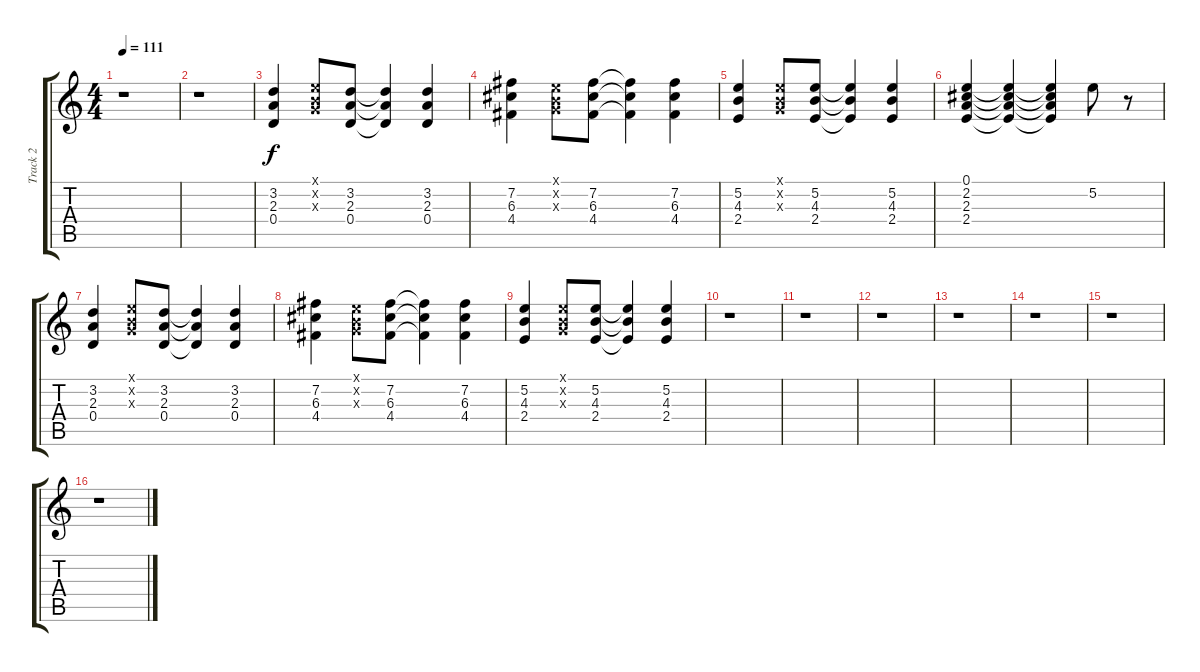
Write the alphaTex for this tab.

\track ("Track 2" "Track 2") {instrument acousticguitarsteel bank 177}
\staff {score tabs}
\tuning (E4 B3 G3 D3 A2 E2) {hide}
\ts (4 4)
\tempo 111
\clef g2
\ks c
r.1{dy f} |
r.1 |
(3.2 2.3 0.4).4 (0.1{x} 0.2{x} 0.3{x}).8 (3.2 2.3 0.4).8 (3.2{t} 2.3{t} 0.4{t}).4 (3.2 2.3 0.4).4 |
(7.2 6.3 4.4).4 (0.1{x} 0.2{x} 0.3{x}).8 (7.2 6.3 4.4).8 (7.2{t} 6.3{t} 4.4{t}).4 (7.2 6.3 4.4).4 |
(5.2 4.3 2.4).4 (0.1{x} 0.2{x} 0.3{x}).8 (5.2 4.3 2.4).8 (5.2{t} 4.3{t} 2.4{t}).4 (5.2 4.3 2.4).4 |
(0.1 2.2 2.3 2.4).4{volume 13} (0.1{t} 2.2{t} 2.3{t} 2.4{t}).4 (0.1{t} 2.2{t} 2.3{t} 2.4{t}).4 5.2.8 r.8 |
(3.2 2.3 0.4).4 (0.1{x} 0.2{x} 0.3{x}).8 (3.2 2.3 0.4).8 (3.2{t} 2.3{t} 0.4{t}).4 (3.2 2.3 0.4).4 |
(7.2 6.3 4.4).4 (0.1{x} 0.2{x} 0.3{x}).8 (7.2 6.3 4.4).8 (7.2{t} 6.3{t} 4.4{t}).4 (7.2 6.3 4.4).4 |
(5.2 4.3 2.4).4 (0.1{x} 0.2{x} 0.3{x}).8 (5.2 4.3 2.4).8 (5.2{t} 4.3{t} 2.4{t}).4 (5.2 4.3 2.4).4 |
r.1 |
r.1 |
r.1 |
r.1 |
r.1 |
r.1 |
r.1
